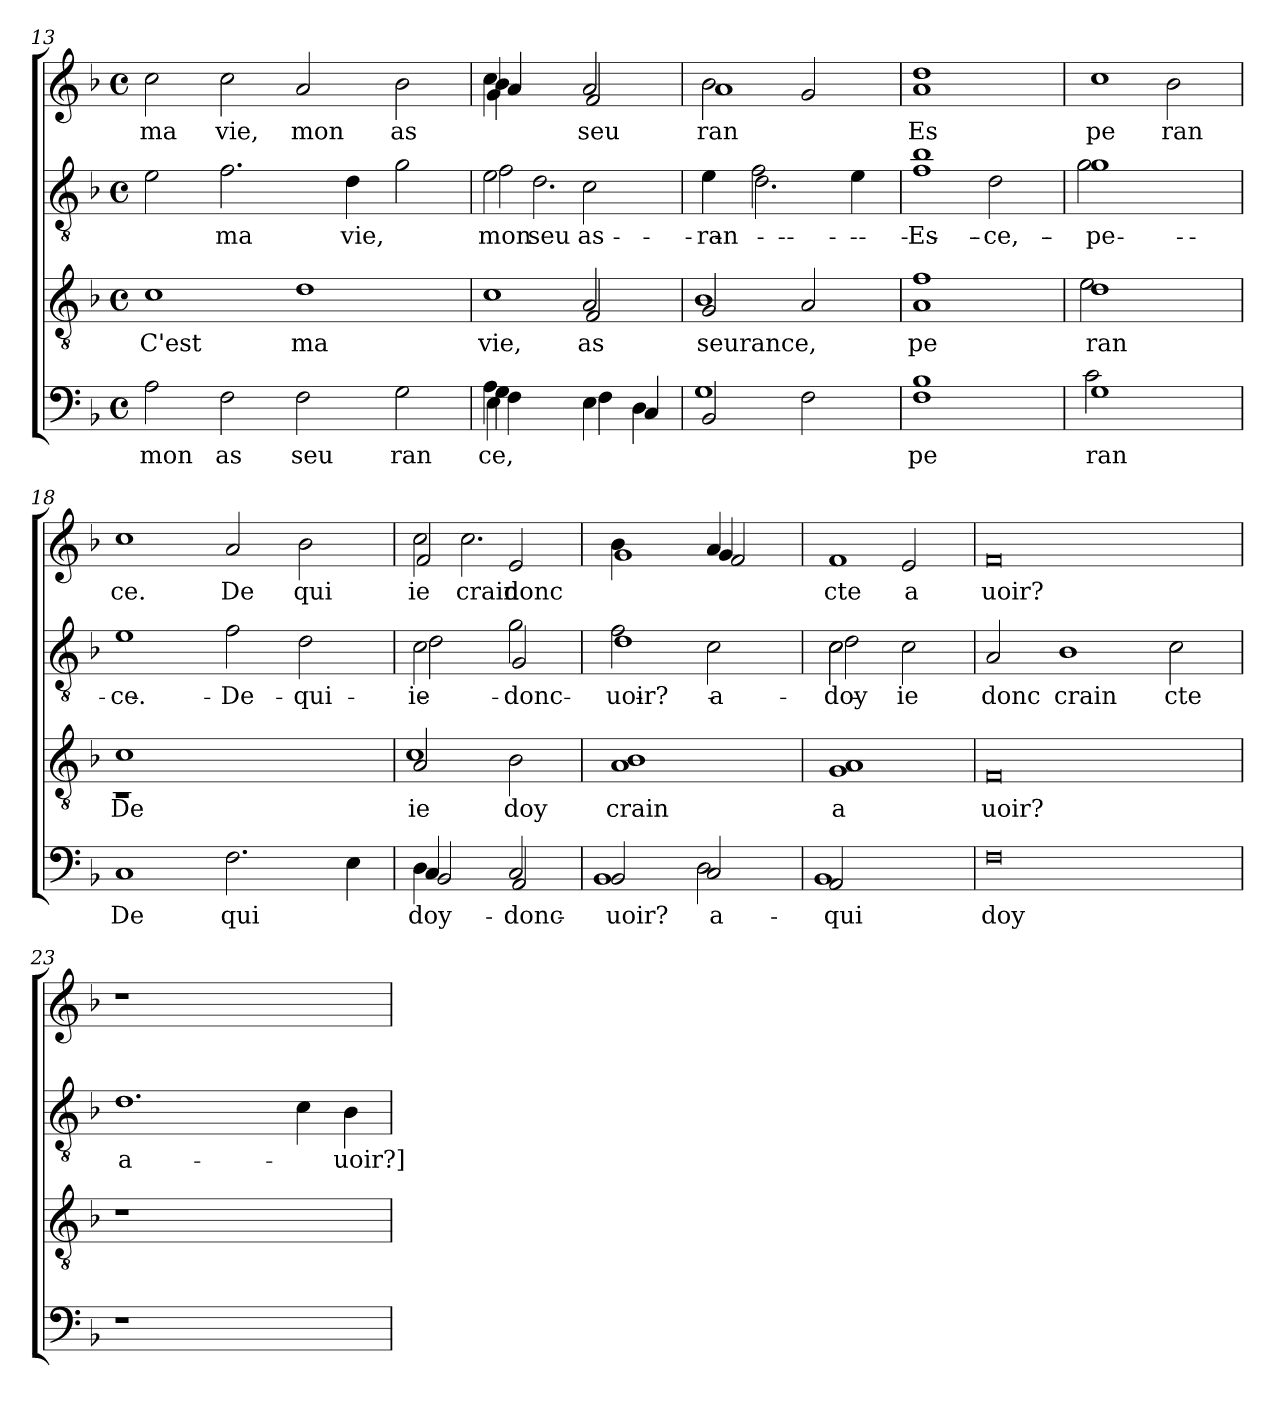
**kern	**text	**kern	**text	**kern	**text	**kern	**text
*part4	*part4	*part3	*part3	*part2	*part2	*part1	*part1
*staff4	*staff4	*staff3	*staff3	*staff2	*staff2	*staff1	*staff1
*clefF4	*	*clefGv2	*	*clefGv2	*	*clefG2	*
*k[b-]	*	*k[b-]	*	*k[b-]	*	*k[b-]	*
*F:	*	*F:	*	*F:	*	*F:	*
*M4/4	*	*M4/4	*	*M4/4	*	*M4/4	*
*met(c)	*	*met(c)	*	*met(c)	*	*met(c)	*
=13	=13	=13	=13	=13	=13	=13	=13
!	!LO:LY:b	!	!LO:LY:b	!	!	!	!LO:LY:b
2A\	mon	1c	C'est	2e\	.	2cc\	ma
!	!LO:LY:b	!	!	!	!LO:LY:b	!	!LO:LY:b
2F\	as	.	.	2.f\	ma	2cc\	vie,
!	!LO:LY:b	!	!LO:LY:b	!	!	!	!LO:LY:b
2F\	seu	1d	ma	.	.	2a/	mon
!	!	!	!	!	!LO:LY:b	!	!
.	.	.	.	4d\	vie,	.	.
!	!LO:LY:b	!	!	!	!	!	!LO:LY:b
2G\	ran	.	.	2g\	.	2b-\	as
=14	=14	=14	=14	=14	=14	=14	=14
!	!LO:LY:b	!	!LO:LY:b	!	!LO:LY:b	!	!
*^	*	*^	*	*^	*	*^	*
*	*^	*	*	*^	*	*	*^	*	*	*^	*
*	*	*^	*	*	*	*	*	*	*	*	*	*	*	*^	*
4A\	4G\	4F\	4E\	ce,	1c	2ryy	2ryy	vie,	2e\	2f\	4ryy	mon	4cc\	4b-\	4a/	4g/	.
!	!	!	!	!	!	!	!	!	!	!	!	!LO:LY:b	!	!	!	!	!
4ryy	2.ryy	2.ryy	4ryy	.	.	.	.	.	.	.	2.d\	-seu-	4ryy	2.ryy	2.ryy	4ryy	.
!	!	!	!	!	!	!	!	!LO:LY:b	!	!	!	!	!	!	!	!	!
!	!	!	!	!	!	!	!	!LO:LY:b	!	!	!	!LO:LY:b	!	!	!	!	!LO:LY:b
4E\	.	.	4F\	.	.	2A/	2F/	as	2ryy	2c\	.	as-	2a/	.	.	2f/	seu
4D\	.	.	4C/	.	.	.	.	.	.	.	.	.	.	.	.	.	.
*	*	*	*	*	*v	*v	*v	*	*	*	*	*	*v	*v	*v	*v	*
*	*	*	*	*	*	*	*v	*v	*v	*	*	*
=15	=15	=15	=15	=15	=15	=15	=15	=15	=15	=15
!	!	!	!	!	!	!LO:LY:b	!	!LO:LY:b	!	!LO:LY:b
*	*v	*v	*v	*	*^	*	*^	*	*^	*
2BB-/	1G	.	2G/	1B-	seurance,	4e\	4ryy	-ran-	2b-\	1a	ran
.	.	.	.	.	.	2f\	2.d\	.	.	.	.
2F\	.	.	2A/	.	.	.	.	.	2g/	.	.
.	.	.	.	.	.	4e\	.	.	.	.	.
*v	*v	*	*	*	*	*	*	*	*v	*v	*
*	*	*v	*v	*	*	*	*	*	*
=16	=16	=16	=16	=16	=16	=16	=16	=16
!	!LO:LY:b	!	!LO:LY:b	!	!	!LO:LY:b	!	!LO:LY:b
1F 1B-	pe	1A 1f	pe	1f 1b-	2ryy	-Es-	1a 1dd	Es
!	!	!	!	!	!	!LO:LY:b	!	!
.	.	.	.	.	2d\	-ce,	.	.
=17	=17	=17	=17	=17	=17	=17	=17	=17
!	!LO:LY:b	!	!	!	!	!	!	!
*^	*	*	*	*	*	*	*	*
!	!	!LO:LY:b	!	!LO:LY:b	!	!	!	!	!
*	*	*	*^	*	*	*	*	*	*
!	!	!	!	!	!LO:LY:b	!	!	!LO:LY:b	!	!
!	!	!	!	!	!	!	!	!LO:LY:b	!	!LO:LY:b
*	*	*	*	*	*	*	*	*	*^	*
1G	2c\	ran	1d	2e\	ran	1g	2g\	-pe-	1cc	2ryy	pe
!	!	!	!	!	!	!	!	!	!	!	!LO:LY:b
.	2ryy	.	.	2ryy	.	.	2ryy	.	.	2b-\	ran
!!LO:PB:g=z
=18	=18	=18	=18	=18	=18	=18	=18	=18	=18	=18	=18
!	!	!LO:LY:b	!	!LO:N:vis=1	!LO:LY:b	!	!	!LO:LY:b	!	!	!LO:LY:b
*	*	*	*	*	*	*v	*v	*	*	*	*
*v	*v	*	*	*	*	*	*	*v	*v	*
1C	De	1c	0rC	De	1e	-ce.	1cc	ce.
!	!LO:LY:b	!	!	!	!	!LO:LY:b	!	!LO:LY:b
2.F\	qui	1ryy	.	.	2f\	De	2a/	De
!	!	!	!	!	!	!LO:LY:b	!	!LO:LY:b
.	.	.	.	.	2d\	qui	2b-\	qui
4E\	.	.	.	.	.	.	.	.
=19	=19	=19	=19	=19	=19	=19	=19	=19
*^	*	*	*	*	*	*	*	*
*	*^	*	*	*	*	*	*	*	*
!	!	!	!LO:LY:b	!	!	!LO:LY:b	!	!	!	!
*	*	*^	*	*	*	*	*	*	*	*
!	!	!	!	!	!	!	!LO:LY:b	!	!LO:LY:b	!	!
*	*	*	*	*	*	*	*	*^	*	*	*
!	!	!	!	!	!	!	!	!	!	!LO:LY:b	!	!LO:LY:b
*	*	*	*	*	*	*	*	*	*	*	*^	*
!	!	!	!	!	!	!	!	!	!	!	!	!	!LO:LY:b
*	*	*	*	*	*	*	*	*	*	*	*	*^	*
4D\	4C/	2BB-/	2ryy	doy-	2A/	1c	ie	2c\	2d\	ie	2cc\	2f/	4ryy	ie
!	!	!	!	!	!	!	!	!	!	!	!	!	!	!LO:LY:b
2.ryy	2.ryy	.	.	.	.	.	.	.	.	.	.	.	2.cc\	crain
!	!	!	!	!LO:LY:b	!	!	!	!	!	!	!	!	!	!
!	!	!	!	!LO:LY:b	!	!	!LO:LY:b	!	!	!LO:LY:b	!	!	!	!
!	!	!	!	!	!	!	!	!	!	!LO:LY:b	!	!	!	!LO:LY:b
.	.	2C/	2AA/	donc	2B-\	.	doy	2g\	2G/	donc	2ryy	2e/	.	donc
*	*	*	*	*	*v	*v	*	*	*	*	*	*v	*v	*
=20	=20	=20	=20	=20	=20	=20	=20	=20	=20	=20	=20	=20
!	!	!	!	!LO:LY:b	!	!	!	!	!	!	!	!
!	!	!	!	!LO:LY:b	!	!LO:LY:b	!	!	!LO:LY:b	!	!	!
!	!	!	!	!	!	!	!	!	!LO:LY:b	!	!	!
*	*	*v	*v	*	*	*	*	*	*	*^	*^	*
2BB-/	2ryy	1BB-	-uoir?	1A 1B-	crain	2f\	1d	uoir?	4b-\	2ryy	2ryy	1g	.
.	.	.	.	.	.	.	.	.	4ryy	.	.	.	.
!	!	!	!LO:LY:b	!	!	!	!	!	!	!	!	!	!
!	!	!	!LO:LY:b	!	!	!	!	!LO:LY:b	!	!	!	!	!
2C/	2D\	.	a-	.	.	2c\	.	a	4a/	4g/	2f/	.	.
.	.	.	.	.	.	.	.	.	4ryy	4ryy	.	.	.
*	*	*	*	*	*	*v	*v	*	*	*	*	*	*
*v	*v	*v	*	*	*	*	*	*	*v	*v	*v	*
=21	=21	=21	=21	=21	=21	=21	=21	=21
!	!LO:LY:b	!	!	!	!	!	!	!
*^	*	*	*	*	*	*	*	*
!	!	!LO:LY:b	!	!LO:LY:b	!	!LO:LY:b	!	!	!
*	*	*	*	*	*^	*	*	*	*
!	!	!	!	!	!	!	!LO:LY:b	!	!	!
*	*	*	*	*	*	*^	*	*	*	*
!	!	!	!	!	!	!	!	!LO:LY:b	!	!	!LO:LY:b
2AA/	1BB-	qui	1G 1A	a	2c\	2c\	2d\	doy	1f	2ryy	cte
!	!	!	!	!	!	!	!	!LO:LY:b	!	!	!LO:LY:b
2ryy	.	.	.	.	2ryy	2ryy	2c\	ie	.	2e/	a
*v	*v	*	*	*	*	*	*	*	*	*	*
=22	=22	=22	=22	=22	=22	=22	=22	=22	=22	=22
!	!LO:LY:b	!	!LO:LY:b	!	!	!	!LO:LY:b	!	!	!LO:LY:b
*	*	*	*	*v	*v	*v	*	*	*	*
*	*	*	*	*	*	*v	*v	*
0F	doy-	0F	uoir?	2A/	donc	0f	uoir?
!	!	!	!	!	!LO:LY:b	!	!
.	.	.	.	1B-	crain	.	.
!	!	!	!	!	!LO:LY:b	!	!
.	.	.	.	2c\	cte	.	.
!!LO:LB:g=z
=23	=23	=23	=23	=23	=23	=23	=23
!	!	!	!	!	!LO:LY:b:rj	!	!
1r	.	1r	.	1.d	a-	1r	.
1ryy	.	1ryy	.	.	.	1ryy	.
.	.	.	.	4c\	.	.	.
!	!	!	!	!	!LO:LY:b	!	!
.	.	.	.	4B-\	-uoir?]	.	.
=	=	=	=	=	=	=	=
*-	*-	*-	*-	*-	*-	*-	*-
